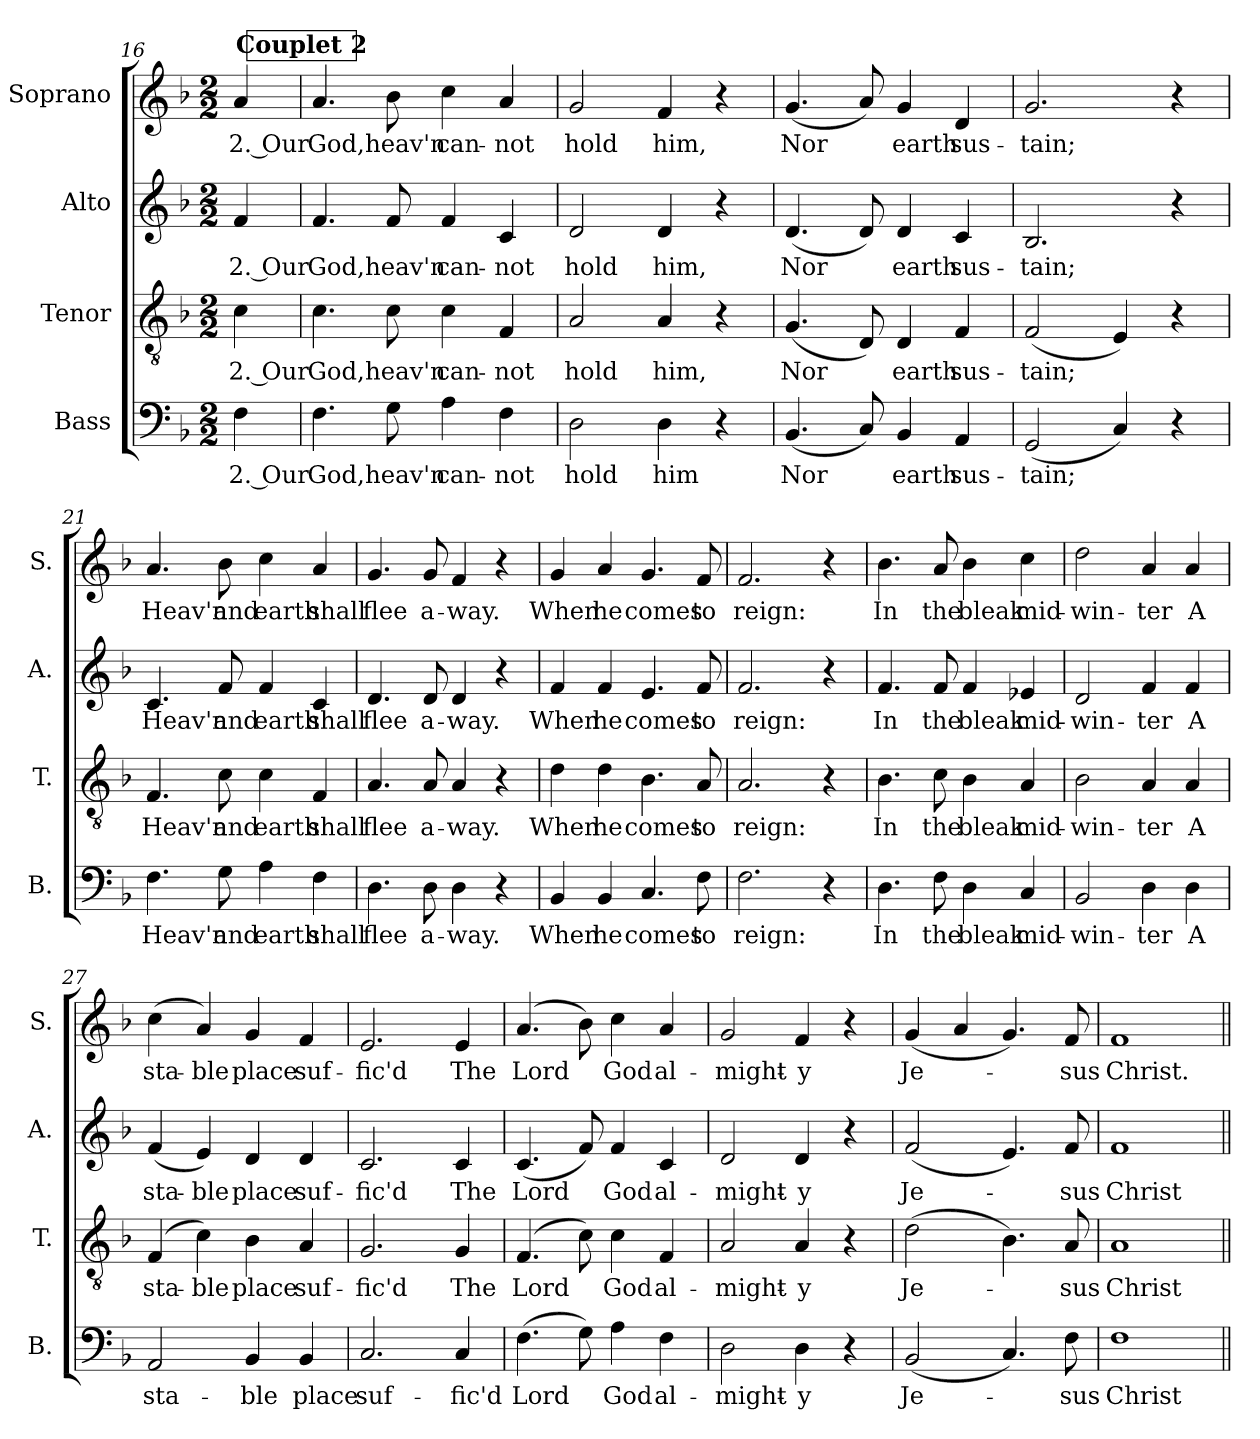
**kern	**text	**kern	**text	**kern	**text	**kern	**text
*part4	*part4	*part3	*part3	*part2	*part2	*part1	*part1
*staff4	*staff4	*staff3	*staff3	*staff2	*staff2	*staff1	*staff1
*I"Bass	*	*I"Tenor	*	*I"Alto	*	*I"Soprano	*
*I'B.	*	*I'T.	*	*I'A.	*	*I'S.	*
!!LO:PB:g=z
*clefF4	*	*clefGv2	*	*clefG2	*	*clefG2	*
*k[b-]	*	*k[b-]	*	*k[b-]	*	*k[b-]	*
*M2/2	*	*M2/2	*	*M2/2	*	*M2/2	*
=16X1	=16X1	=16X1	=16X1	=16X1	=16X1	=16X1	=16X1
4F\	2. Our	4c\	2. Our	4f/	2. Our	4a/	2. Our
!!LO:REH:place=s1:a:B:fs=16:t=Couplet 2
=17	=17	=17	=17	=17	=17	=17	=17
4.F\	God,	4.c\	God,	4.f/	God,	4.a/	God,
8G\	heav'n	8c\	heav'n	8f/	heav'n	8b-\	heav'n
4A\	can-	4c\	can-	4f/	can-	4cc\	can-
4F\	-not	4F/	-not	4c/	-not	4a/	-not
=18	=18	=18	=18	=18	=18	=18	=18
2D\	hold	2A/	hold	2d/	hold	2g/	hold
4D\	him	4A/	him,	4d/	him,	4f/	him,
4r	.	4r	.	4r	.	4r	.
=19	=19	=19	=19	=19	=19	=19	=19
(4.BB-/	Nor	(4.G/	Nor	(4.d/	Nor	(4.g/	Nor
8C/)	.	8D/)	.	8d/)	.	8a/)	.
4BB-/	earth	4D/	earth	4d/	earth	4g/	earth
4AA/	sus-	4F/	sus-	4c/	sus-	4d/	sus-
=20	=20	=20	=20	=20	=20	=20	=20
(2GG/	-tain;	(2F/	-tain;	2.B-/	-tain;	2.g/	-tain;
4C/)	.	4E/)	.	.	.	.	.
4r	.	4r	.	4r	.	4r	.
!!LO:LB:g=z
=21	=21	=21	=21	=21	=21	=21	=21
4.F\	Heav'n	4.F/	Heav'n	4.c/	Heav'n	4.a/	Heav'n
8G\	and	8c\	and	8f/	and	8b-\	and
4A\	earth	4c\	earth	4f/	earth	4cc\	earth
4F\	shall	4F/	shall	4c/	shall	4a/	shall
=22	=22	=22	=22	=22	=22	=22	=22
4.D\	flee	4.A/	flee	4.d/	flee	4.g/	flee
8D\	a-	8A/	a-	8d/	a-	8g/	a-
4D\	-way.	4A/	-way.	4d/	-way.	4f/	-way.
4r	.	4r	.	4r	.	4r	.
=23	=23	=23	=23	=23	=23	=23	=23
4BB-/	When	4d\	When	4f/	When	4g/	When
4BB-/	he	4d\	he	4f/	he	4a/	he
4.C/	comes	4.B-\	comes	4.e/	comes	4.g/	comes
8F\	to	8A/	to	8f/	to	8f/	to
=24	=24	=24	=24	=24	=24	=24	=24
2.F\	reign:	2.A/	reign:	2.f/	reign:	2.f/	reign:
4r	.	4r	.	4r	.	4r	.
!!LO:LB:g=z
=25	=25	=25	=25	=25	=25	=25	=25
4.D\	In	4.B-\	In	4.f/	In	4.b-\	In
8F\	the	8c\	the	8f/	the	8a/	the
4D\	bleak	4B-\	bleak	4f/	bleak	4b-\	bleak
4C/	mid-	4A/	mid-	4e-X/	mid-	4cc\	mid-
=26	=26	=26	=26	=26	=26	=26	=26
2BB-/	-win-	2B-\	-win-	2d/	-win-	2dd\	-win-
4D\	-ter	4A/	-ter	4f/	-ter	4a/	-ter
4D\	A	4A/	A	4f/	A	4a/	A
=27	=27	=27	=27	=27	=27	=27	=27
2AA/	sta-	(4F/	sta-	(4f/	sta-	(4cc\	sta-
.	.	4c\)	-ble	4e/)	-ble	4a/)	-ble
4BB-/	-ble	4B-\	place	4d/	place	4g/	place
4BB-/	place	4A/	suf-	4d/	suf-	4f/	suf-
=28	=28	=28	=28	=28	=28	=28	=28
2.C/	suf-	2.G/	-fic'd	2.c/	-fic'd	2.e/	-fic'd
4C/	-fic'd	4G/	The	4c/	The	4e/	The
!!LO:LB:g=z
=29	=29	=29	=29	=29	=29	=29	=29
(4.F\	Lord	(4.F/	Lord	(>4.c/	Lord	(4.a/	Lord
8G\)	.	8c\)	.	8f/)	.	8b-\)	.
4A\	God	4c\	God	4f/	God	4cc\	God
4F\	al-	4F/	al-	4c/	al-	4a/	al-
=30	=30	=30	=30	=30	=30	=30	=30
2D\	-might-	2A/	-might-	2d/	-might-	2g/	-might-
4D\	-y	4A/	-y	4d/	-y	4f/	-y
4r	.	4r	.	4r	.	4r	.
=31	=31	=31	=31	=31	=31	=31	=31
(2BB-/	Je-	(2d\	Je-	(2f/	Je-	(4g/	Je-
.	.	.	.	.	.	4a/	.
4.C/)	.	4.B-\)	.	4.e/)	.	4.g/)	.
8F\	sus	8A/	sus	8f/	sus	8f/	-sus
=32	=32	=32	=32	=32	=32	=32	=32
1F	Christ	1A	Christ	1f	Christ	1f	Christ.
=||	=||	=||	=||	=||	=||	=||	=||
*-	*-	*-	*-	*-	*-	*-	*-
